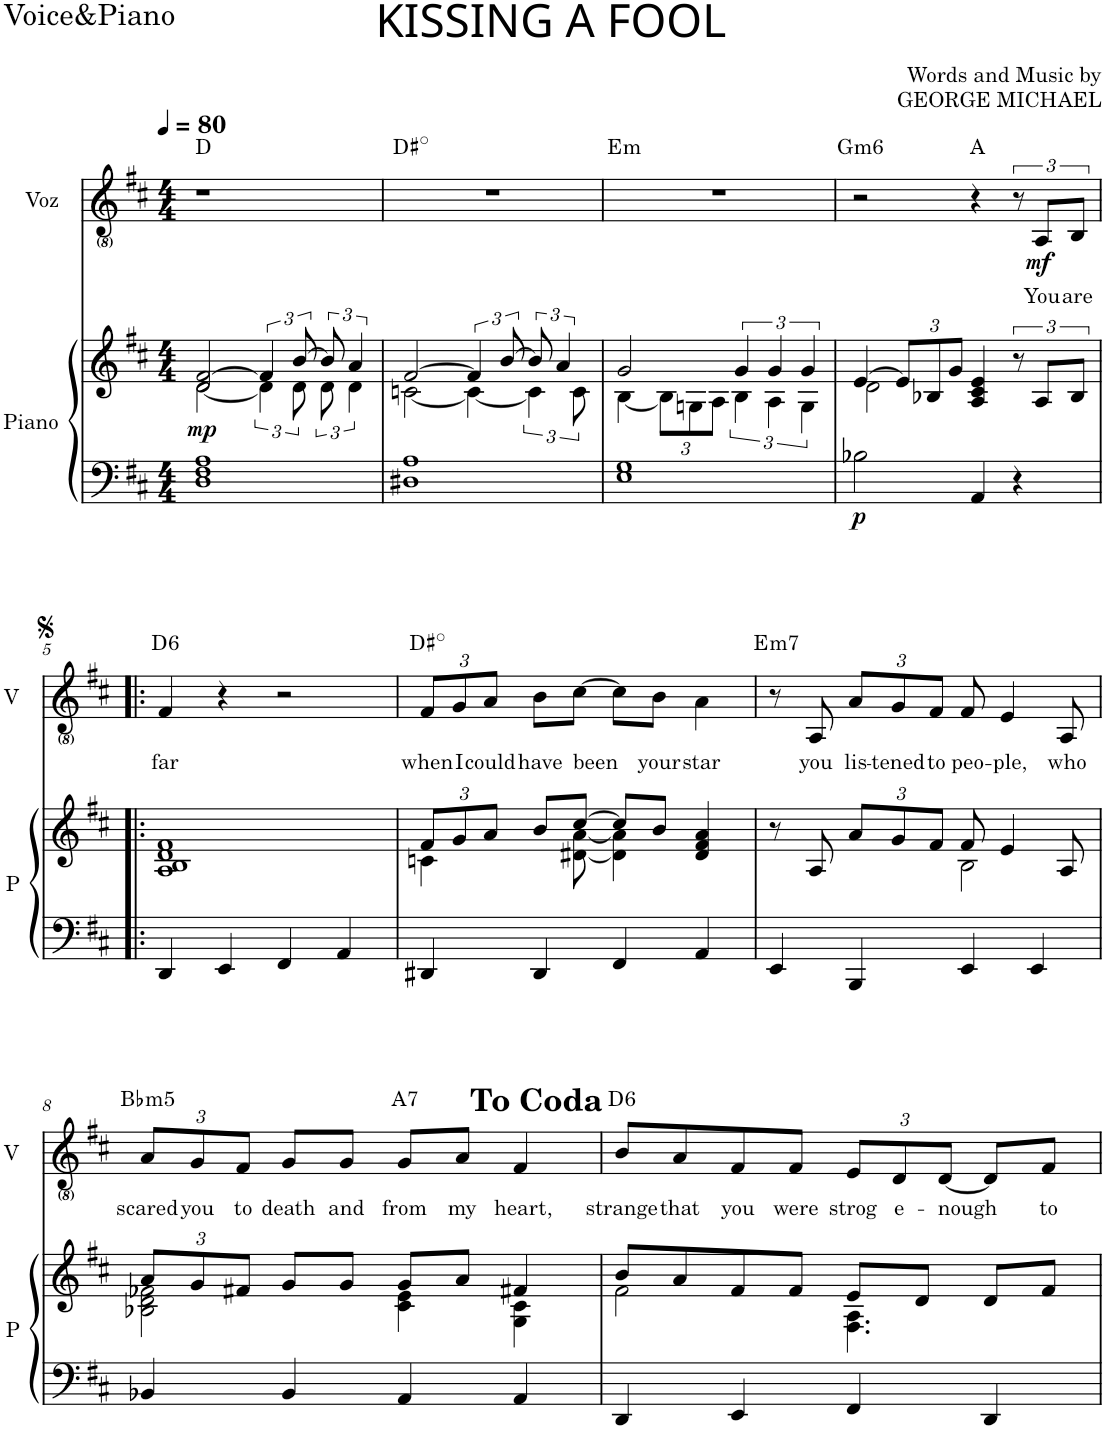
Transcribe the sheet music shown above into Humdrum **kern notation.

**kern	**kern	**dynam	**kern	**text	**dynam	**harte
*part2	*part2	*part2	*part1	*part1	*part1	*part1
*staff3	*staff2	*staff2/3	*staff1	*staff1	*staff1	*
*I"Piano	*	*	*I"Voz	*	*	*
*I'P	*	*	*I'V	*	*	*
*clefF4	*clefG2	*	*clefG2	*	*	*
*k[f#c#]	*k[f#c#]	*	*k[f#c#]	*	*	*
*M4/4	*M4/4	*	*M4/4	*	*	*
*MM80	*MM80	*	*MM80	*	*	*
=1	=1	=1	=1	=1	=1	=1
*	*^	*	*	*	*	*
!	!	!	!LO:DY:b	!	!	!	!
1D 1F# 1A	2d/ [2f#/	[<2d\	mp	1r	.	.	D:maj
.	6f#/]	6d\]	.	.	.	.	.
.	[>12b/	12d\	.	.	.	.	.
.	12b/]	12d\	.	.	.	.	.
.	6a/	6d\	.	.	.	.	.
=2	=2	=2	=2	=2	=2	=2	=2
1D#X 1A	[>2f#/	[<2cn\	.	1r	.	.	D#:dim
.	6f#/]	4c\_	.	.	.	.	.
.	[12b/	.	.	.	.	.	.
.	12b/]	6c\]	.	.	.	.	.
.	6a/	.	.	.	.	.	.
.	.	12c\	.	.	.	.	.
=3	=3	=3	=3	=3	=3	=3	=3
!	!	!	!	!	!	!	!LO:H:kt=m
1E 1G	2g/	[<4B\	.	1r	.	.	E:min
*	*	*Xbrackettup	*	*	*	*	*
.	.	12B\L]	.	.	.	.	.
.	.	12Gn\	.	.	.	.	.
.	.	12A\J	.	.	.	.	.
*	*brackettup	*	*	*	*	*	*
.	6g/	6B\	.	.	.	.	.
.	6g/	6A\	.	.	.	.	.
.	6g/	6G\	.	.	.	.	.
=4	=4	=4	=4	=4	=4	=4	=4
!	!	!	!LO:DY:b=2	!	!	!	!LO:H:kt=m6
2B-X\	[>4e/	2d\	p	2r	.	.	G:min6
*	*Xbrackettup	*	*	*	*	*	*
.	12e/L]	.	.	.	.	.	.
.	12B-X/	.	.	.	.	.	.
.	12g/J	.	.	.	.	.	.
4AA/	4A/ 4c#/ 4e/	2ryy	.	4r	.	.	A:maj
*	*brackettup	*	*	*	*	*	*
4r	12r	.	.	12r	.	.	.
!	!	!	!	!	!LO:LY:b	!LO:DY:b	!
.	12A/L	.	.	12A/L	You	mf	.
!	!	!	!	!	!LO:LY:b	!	!
.	12B-/J	.	.	12B/J	are	.	.
*	*v	*v	*	*	*	*	*
!!LO:LB:g=z
=5!|:	=5!|:	=5!|:	=5!|:	=5!|:	=5!|:	=5!|:
!	!	!	!	!LO:LY:b	!	!LO:H:kt=6
4DD/	1A 1B 1d 1f#	.	4f#/	far	.	D:maj6
4EE/	.	.	4r	.	.	.
4FF#/	.	.	2r	.	.	.
4AA/	.	.	.	.	.	.
=6	=6	=6	=6	=6	=6	=6
*	*Xbrackettup	*	*Xbrackettup	*	*	*
*	*^	*	*	*	*	*
!	!	!	!	!	!LO:LY:b	!	!
4DD#X/	12f#/L	4cn\	.	12f#/L	when	.	D#:dim
!	!	!	!	!	!LO:LY:b	!	!
.	12g/	.	.	12g/	I	.	.
!	!	!	!	!	!LO:LY:b	!	!
.	12a/J	.	.	12a/J	could	.	.
!	!	!	!	!	!LO:LY:b	!	!
4DD#/	8b/L	8ryy	.	8b\L	have	.	.
!	!	!	!	!	!LO:LY:b	!	!
.	[>8cc#/J	[8d#X\ [8a\	.	[>8cc#\J	been	.	.
4FF#/	8cc#/L]	4d#\] 4a\]	.	8cc#\L]	.	.	.
!	!	!	!	!	!LO:LY:b	!	!
.	8b/J	.	.	8b\J	your	.	.
!	!	!	!	!	!LO:LY:b	!	!
4AA/	4d#/ 4f#/ 4a/	4ryy	.	4a\	star	.	.
=7	=7	=7	=7	=7	=7	=7	=7
!	!	!	!	!	!	!	!LO:H:kt=m7
4EE/	8r	2ryy	.	8r	.	.	E:min7
!	!	!	!	!	!LO:LY:b	!	!
.	8A/	.	.	8A/	you	.	.
!	!	!	!	!	!LO:LY:b	!	!
4BBB/	12a/L	.	.	12a/L	lis-	.	.
!	!	!	!	!	!LO:LY:b	!	!
.	12g/	.	.	12g/	-tened	.	.
!	!	!	!	!	!LO:LY:b	!	!
.	12f#/J	.	.	12f#/J	to	.	.
!	!	!	!	!	!LO:LY:b	!	!
4EE/	8f#/	2B\	.	8f#/	peo-	.	.
!	!	!	!	!	!LO:LY:b	!	!
.	4e/	.	.	4e/	-ple,	.	.
4EE/	.	.	.	.	.	.	.
!	!	!	!	!	!LO:LY:b	!	!
.	8A/	.	.	8A/	who	.	.
!!LO:LB:g=z
=8	=8	=8	=8	=8	=8	=8	=8
!	!	!	!	!	!LO:LY:b	!	!LO:H:kt=m5
4BB-X/	12a/L	2B-X\ 2d\ 2f-X\	.	12a/L	scared	.	Bb:(1,5)
!	!	!	!	!	!LO:LY:b	!	!
.	12g/	.	.	12g/	you	.	.
!	!	!	!	!	!LO:LY:b	!	!
.	12f#X/J	.	.	12f#/J	to	.	.
!	!	!	!	!	!LO:LY:b	!	!
4BB-/	8g/L	.	.	8g/L	death	.	.
!	!	!	!	!	!LO:LY:b	!	!
.	8g/J	.	.	8g/J	and	.	.
!	!	!	!	!	!LO:LY:b	!	!LO:H:kt=7
4AA/	8g/L	4c#\ 4e\	.	8g/L	from	.	A:7
!	!	!	!	!	!LO:LY:b	!	!
.	8a/J	.	.	8a/J	my	.	.
!	!	!	!	!	!LO:LY:b	!	!
4AA/	4f#X/	4G\ 4c#\	.	4f#/	heart,	.	.
=9	=9	=9	=9	=9	=9	=9	=9
!	!	!	!	!	!LO:LY:b	!	!LO:H:kt=6
4DD/	8b/L	2f#\	.	8b/L	strange	.	D:maj6
!	!	!	!	!	!LO:LY:b	!	!
.	8a/	.	.	8a/	that	.	.
!	!	!	!	!	!LO:LY:b	!	!
4EE/	8f#/	.	.	8f#/	you	.	.
!	!	!	!	!	!LO:LY:b	!	!
.	8f#/J	.	.	8f#/J	were	.	.
!	!	!	!	!	!LO:LY:b	!	!
4FF#/	8e/L	4.F#\ 4.A\	.	12e/L	strog	.	.
!	!	!	!	!	!LO:LY:b	!	!
.	.	.	.	12d/	e-	.	.
.	8d/J	.	.	.	.	.	.
!	!	!	!	!	!LO:LY:b	!	!
.	.	.	.	[<12d/J	-nough	.	.
4DD/	8d/L	.	.	8d/L]	.	.	.
!	!	!	!	!	!LO:LY:b	!	!
.	8f#/J	8ryy	.	8f#/J	to	.	.
!	!	!	!	!LO:TX:a:t=<b><font size="15"/>To Coda</b>	!	!	!
*	*v	*v	*	*	*	*	*
=	=	=	=	=	=	=
*-	*-	*-	*-	*-	*-	*-
